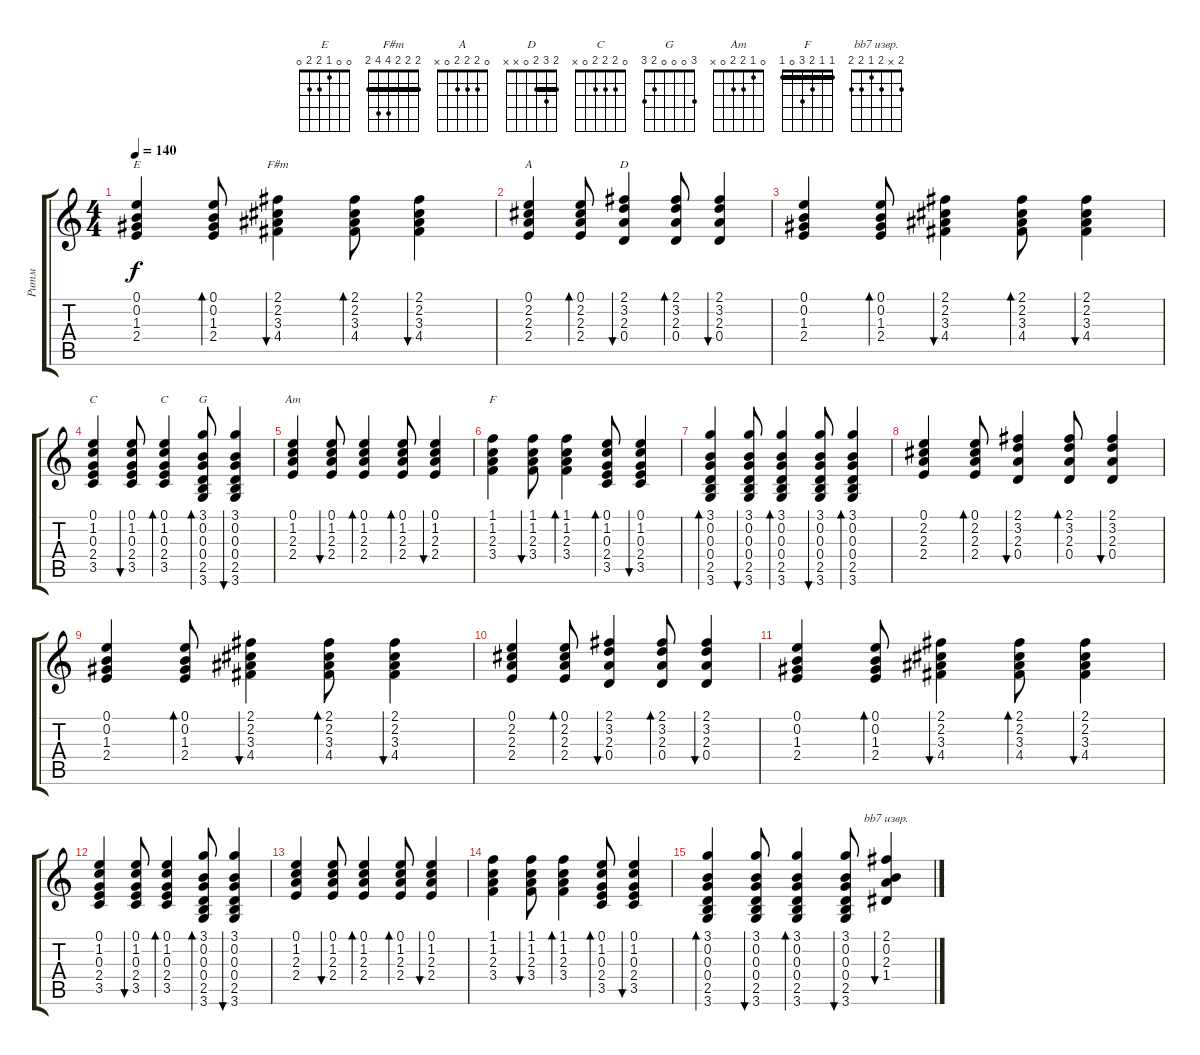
\track ("Ритм" "Ритм") {instrument acousticguitarsteel}
\staff {score tabs}
\tuning (E4 B3 G3 D3 A2 E2) {hide}
\chord ("E" 0 0 1 2 2 0)
\chord ("F#m" 2 2 2 4 4 2) {barre 2}
\chord ("A" 0 2 2 2 0 x)
\chord ("D" 2 3 2 0 x x) {barre 2}
\chord ("C" 0 1 0 2 3 x)
\chord ("C" 0 2 2 2 0 x)
\chord ("G" 3 0 0 0 2 3)
\chord ("Am" 0 1 2 2 0 x)
\chord ("F" 1 1 2 3 0 1) {barre 1}
\chord ("bb7 извр." 2 x 2 1 2 2)
\ts (4 4)
\tempo 140
\clef g2
\ks c
(0.1 0.2 1.3 2.4).4{ch "E" dy f} (0.1 0.2 1.3 2.4).8{bd 60} (2.1 2.2 3.3 4.4).4{bu 60 ch "F#m"} (2.1 2.2 3.3 4.4).8{bd 60} (2.1 2.2 3.3 4.4).4{bu 60} |
(0.1 2.2 2.3 2.4).4{ch "A"} (0.1 2.2 2.3 2.4).8{bd 60} (2.1 3.2 2.3 0.4).4{bu 60 ch "D"} (2.1 3.2 2.3 0.4).8{bd 60} (2.1 3.2 2.3 0.4).4{bu 60} |
(0.1 0.2 1.3 2.4).4 (0.1 0.2 1.3 2.4).8{bd 60} (2.1 2.2 3.3 4.4).4{bu 60} (2.1 2.2 3.3 4.4).8{bd 60} (2.1 2.2 3.3 4.4).4{bu 60} |
(0.1 1.2 0.3 2.4 3.5).4{ch "C"} (0.1 1.2 0.3 2.4 3.5).8{bu 60} (0.1 1.2 0.3 2.4 3.5).4{bd 60 ch "C"} (3.1 0.2 0.3 0.4 2.5 3.6).8{bd 60 ch "G"} (3.1 0.2 0.3 0.4 2.5 3.6).4{bu 60} |
(0.1 1.2 2.3 2.4).4{ch "Am"} (0.1 1.2 2.3 2.4).8{bu 60} (0.1 1.2 2.3 2.4).4{bd 60} (0.1 1.2 2.3 2.4).8{bd 60} (0.1 1.2 2.3 2.4).4{bu 60} |
(1.1 1.2 2.3 3.4).4{ch "F"} (1.1 1.2 2.3 3.4).8{bu 60} (1.1 1.2 2.3 3.4).4{bd 60} (0.1 1.2 0.3 2.4 3.5).8{bd 60} (0.1 1.2 0.3 2.4 3.5).4{bu 60} |
(3.1 0.2 0.3 0.4 2.5 3.6).4{bd 60} (3.1 0.2 0.3 0.4 2.5 3.6).8{bu 60} (3.1 0.2 0.3 0.4 2.5 3.6).4{bd 60} (3.1 0.2 0.3 0.4 2.5 3.6).8{bu 60} (3.1 0.2 0.3 0.4 2.5 3.6).4{bd 60} |
(0.1 2.2 2.3 2.4).4 (0.1 2.2 2.3 2.4).8{bd 60} (2.1 3.2 2.3 0.4).4{bu 60} (2.1 3.2 2.3 0.4).8{bd 60} (2.1 3.2 2.3 0.4).4{bu 60} |
(0.1 0.2 1.3 2.4).4 (0.1 0.2 1.3 2.4).8{bd 60} (2.1 2.2 3.3 4.4).4{bu 60} (2.1 2.2 3.3 4.4).8{bd 60} (2.1 2.2 3.3 4.4).4{bu 60} |
(0.1 2.2 2.3 2.4).4 (0.1 2.2 2.3 2.4).8{bd 60} (2.1 3.2 2.3 0.4).4{bu 60} (2.1 3.2 2.3 0.4).8{bd 60} (2.1 3.2 2.3 0.4).4{bu 60} |
(0.1 0.2 1.3 2.4).4 (0.1 0.2 1.3 2.4).8{bd 60} (2.1 2.2 3.3 4.4).4{bu 60} (2.1 2.2 3.3 4.4).8{bd 60} (2.1 2.2 3.3 4.4).4{bu 60} |
(0.1 1.2 0.3 2.4 3.5).4 (0.1 1.2 0.3 2.4 3.5).8{bu 60} (0.1 1.2 0.3 2.4 3.5).4{bd 60} (3.1 0.2 0.3 0.4 2.5 3.6).8{bd 60} (3.1 0.2 0.3 0.4 2.5 3.6).4{bu 60} |
(0.1 1.2 2.3 2.4).4 (0.1 1.2 2.3 2.4).8{bu 60} (0.1 1.2 2.3 2.4).4{bd 60} (0.1 1.2 2.3 2.4).8{bd 60} (0.1 1.2 2.3 2.4).4{bu 60} |
(1.1 1.2 2.3 3.4).4 (1.1 1.2 2.3 3.4).8{bu 60} (1.1 1.2 2.3 3.4).4{bd 60} (0.1 1.2 0.3 2.4 3.5).8{bd 60} (0.1 1.2 0.3 2.4 3.5).4{bu 60} |
(3.1 0.2 0.3 0.4 2.5 3.6).4{bd 60} (3.1 0.2 0.3 0.4 2.5 3.6).8{bu 60} (3.1 0.2 0.3 0.4 2.5 3.6).4{bd 60} (3.1 0.2 0.3 0.4 2.5 3.6).8{bu 60} (2.1 0.2 2.3 1.4).4{bu 60 ch "bb7 извр."}
